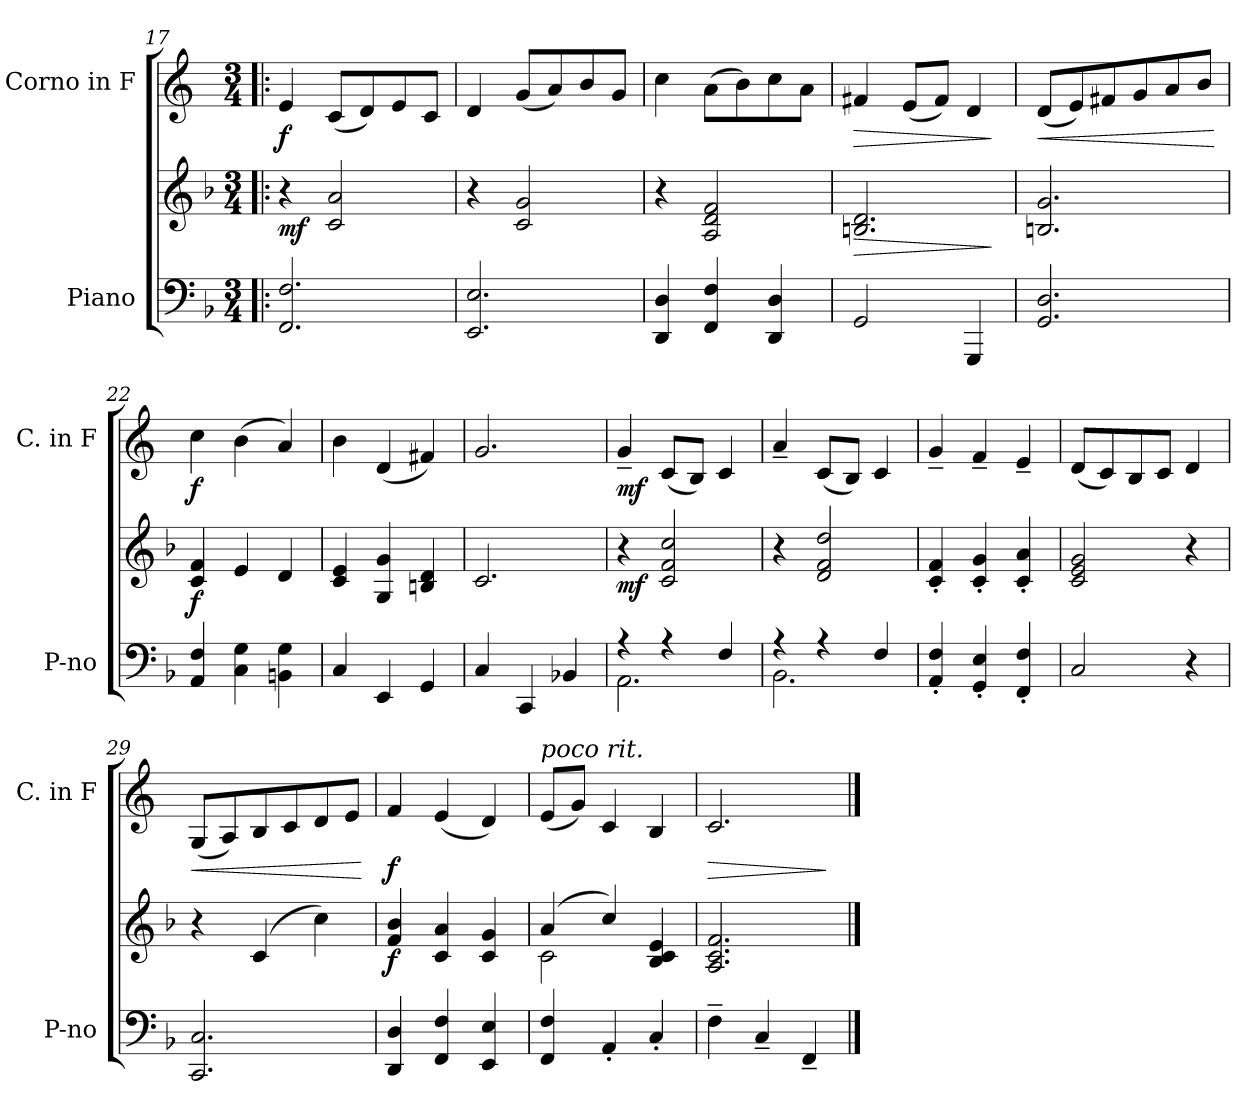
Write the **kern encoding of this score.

**kern	**kern	**dynam	**kern	**dynam
*part2	*part2	*part2	*part1	*part1
*staff3	*staff2	*staff2/3	*staff1	*staff1
*I"Piano	*	*	*I"Corno in F	*
*I'P-no	*	*	*I'C. in F	*
!!LO:PB:g=z
*clefF4	*clefG2	*	*clefG2	*
*	*	*	*ITrd4c7	*
*k[b-]	*k[b-]	*	*k[b-]	*
*M3/4	*M3/4	*	*M3/4	*
=17!|:	=17!|:	=17!|:	=17!|:	=17!|:
!	!	!LO:DY:b	!	!LO:DY:b
2.FF/ 2.F/	4r	mf	4A/	f
.	2c/ 2a/	.	(8F/L	.
.	.	.	8G/)	.
.	.	.	8A/	.
.	.	.	8F/J	.
=18	=18	=18	=18	=18
2.EE/ 2.E/	4r	.	4G/	.
.	2c/ 2g/	.	(8c/L	.
.	.	.	8d/)	.
.	.	.	8e/	.
.	.	.	8c/J	.
=19	=19	=19	=19	=19
4DD/ 4D/	4r	.	4f\	.
4FF/ 4F/	2A/ 2d/ 2f/	.	(8d\L	.
.	.	.	8e\)	.
4DD/ 4D/	.	.	8f\	.
.	.	.	8d\J	.
=20	=20	=20	=20	=20
!	!	!LO:HP:b	!	!LO:HP:b
2GG/	2.Bn/ 2.d/	>	4Bn/	>
.	.	.	(8A/L	.
.	.	.	8B/J)	.
4GGG/	.	.	4G/	.
.	.	]	.	]
=21	=21	=21	=21	=21
!	!	!	!	!LO:HP:b
2.GG/ 2.D/	2.Bn/ 2.g/	.	(8G/L	<
.	.	.	8A/)	.
.	.	.	8Bn/	.
.	.	.	8c/	.
.	.	.	8d/	.
.	.	.	8e/J	.
.	.	.	.	[
!!LO:LB:g=z
=22	=22	=22	=22	=22
!	!	!LO:DY:b	!	!LO:DY:b
4AA/ 4F/	4c/ 4f/	f	4f\	f
4C\ 4G\	4e/	.	(4e\	.
4BBn\ 4G\	4d/	.	4d/)	.
=23	=23	=23	=23	=23
4C/	4c/ 4e/	.	4e\	.
4EE/	4G/ 4g/	.	(4G/	.
4GG/	4Bn/ 4d/	.	4Bn/)	.
=24	=24	=24	=24	=24
4C/	2.c/	.	2.c/	.
4CC/	.	.	.	.
4BB-X/	.	.	.	.
=25	=25	=25	=25	=25
*^	*	*	*	*
!	!	!	!LO:DY:b	!	!LO:DY:b
4r	2.AA\	4r	mf	4c~/	mf
4r	.	2c/ 2f/ 2cc/	.	(8F/L	.
.	.	.	.	8E/J)	.
4F/	.	.	.	4F/	.
=26	=26	=26	=26	=26	=26
4r	2.BB-\	4r	.	4d~/	.
4r	.	2d/ 2f/ 2dd/	.	(8F/L	.
.	.	.	.	8E/J)	.
4F/	.	.	.	4F/	.
*v	*v	*	*	*	*
!!LO:LB:g=z
=27	=27	=27	=27	=27
4AA/' 4F/'	4c/' 4f/'	.	4c~/	.
4GG/' 4E/'	4c/' 4g/'	.	4B-~/	.
4FF/' 4F/'	4c/' 4a/'	.	4A~/	.
=28	=28	=28	=28	=28
2C/	2c/ 2e/ 2g/	.	(8G/L	.
.	.	.	8F/)	.
.	.	.	8E/	.
.	.	.	8F/J	.
4r	4r	.	4G/	.
=29	=29	=29	=29	=29
!	!	!	!	!LO:HP:b
2.CC/ 2.C/	4r	.	(8C/L	<
.	.	.	8D/)	.
.	(4c/	.	8E/	.
.	.	.	8F/	.
.	4cc\)	.	8G/	.
.	.	.	8A/J	.
.	.	.	.	[
=30	=30	=30	=30	=30
!	!	!LO:DY:b	!	!LO:DY:b
4DD/ 4D/	4f/ 4b-/	f	4B-/	f
4FF/ 4F/	4c/ 4a/	.	(4A/	.
4EE/ 4E/	4c/ 4g/	.	4G/)	.
=31	=31	=31	=31	=31
*	*^	*	*	*
!	!	!	!	!LO:TX:a:i:t=poco rit.	!
4FF/ 4F/	(4a/	2c\	.	(8A/L	.
.	.	.	.	8c/J)	.
4AA'/	4cc/)	.	.	4F/	.
4C'/	4B-/ 4c/ 4e/	4ryy	.	4E/	.
=32	=32	=32	=32	=32	=32
!	!	!	!	!	!LO:HP:b
*	*v	*v	*	*	*
4F~\	2.A/ 2.c/ 2.f/	.	2.F/	>
4C~/	.	.	.	.
4FF~/	.	.	.	.
.	.	.	.	]
==	==	==	==	==
*-	*-	*-	*-	*-
